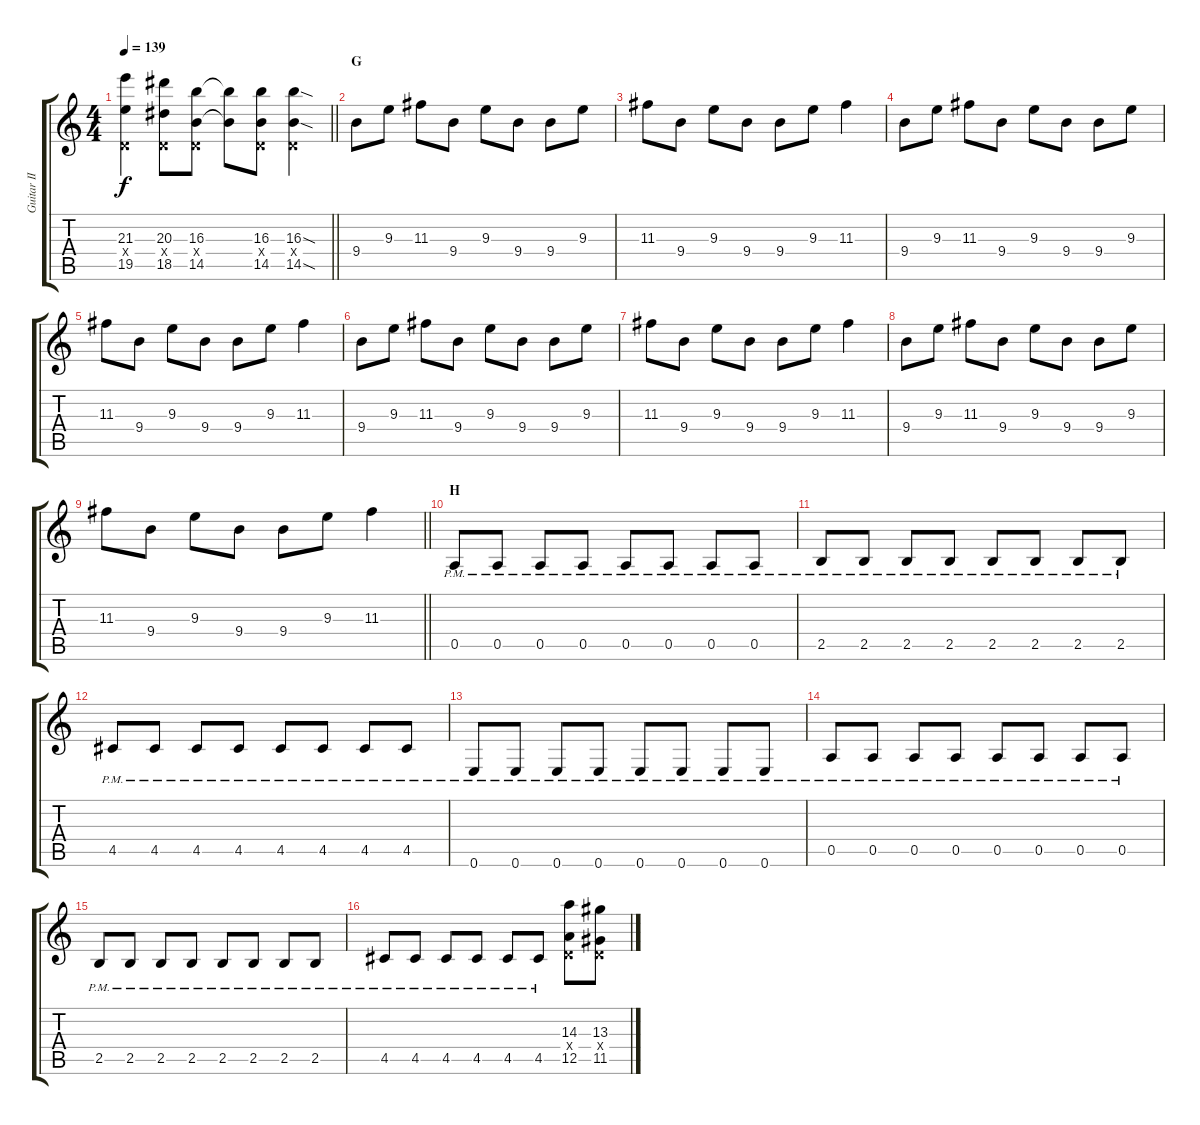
\track ("Guitar II - Kita" "Guitar II ") {instrument electricguitarjazz}
\staff {score tabs}
\tuning (E4 B3 G3 D3 A2 E2) {hide}
\ts (4 4)
\tempo 139
\clef g2
\barLineRight lightlight
\ks c
(21.3 0.4{x} 19.5).4{dy f} (20.3 0.4{x} 18.5).8 (16.3 0.4{x} 14.5).8 (16.3{t} 14.5{t}).8 (16.3 0.4{x} 14.5).8 (16.3{sod} 0.4{x} 14.5{sod}).4 |
\section ("" "G")
9.4.8 9.3.8 11.3.8 9.4.8 9.3.8 9.4.8 9.4.8 9.3.8 |
11.3.8 9.4.8 9.3.8 9.4.8 9.4.8 9.3.8 11.3.4 |
9.4.8 9.3.8 11.3.8 9.4.8 9.3.8 9.4.8 9.4.8 9.3.8 |
11.3.8 9.4.8 9.3.8 9.4.8 9.4.8 9.3.8 11.3.4 |
9.4.8 9.3.8 11.3.8 9.4.8 9.3.8 9.4.8 9.4.8 9.3.8 |
11.3.8 9.4.8 9.3.8 9.4.8 9.4.8 9.3.8 11.3.4 |
9.4.8 9.3.8 11.3.8 9.4.8 9.3.8 9.4.8 9.4.8 9.3.8 |
\barLineRight lightlight
11.3.8 9.4.8 9.3.8 9.4.8 9.4.8 9.3.8 11.3.4 |
\section ("" "H")
0.5{pm}.8 0.5{pm}.8 0.5{pm}.8 0.5{pm}.8 0.5{pm}.8 0.5{pm}.8 0.5{pm}.8 0.5{pm}.8 |
2.5{pm}.8 2.5{pm}.8 2.5{pm}.8 2.5{pm}.8 2.5{pm}.8 2.5{pm}.8 2.5{pm}.8 2.5{pm}.8 |
4.5{pm}.8 4.5{pm}.8 4.5{pm}.8 4.5{pm}.8 4.5{pm}.8 4.5{pm}.8 4.5{pm}.8 4.5{pm}.8 |
0.6{pm}.8 0.6{pm}.8 0.6{pm}.8 0.6{pm}.8 0.6{pm}.8 0.6{pm}.8 0.6{pm}.8 0.6{pm}.8 |
0.5{pm}.8 0.5{pm}.8 0.5{pm}.8 0.5{pm}.8 0.5{pm}.8 0.5{pm}.8 0.5{pm}.8 0.5{pm}.8 |
2.5{pm}.8 2.5{pm}.8 2.5{pm}.8 2.5{pm}.8 2.5{pm}.8 2.5{pm}.8 2.5{pm}.8 2.5{pm}.8 |
4.5{pm}.8 4.5{pm}.8 4.5{pm}.8 4.5{pm}.8 4.5{pm}.8 4.5{pm}.8 (14.3 0.4{x} 12.5).8 (13.3 0.4{x} 11.5).8
